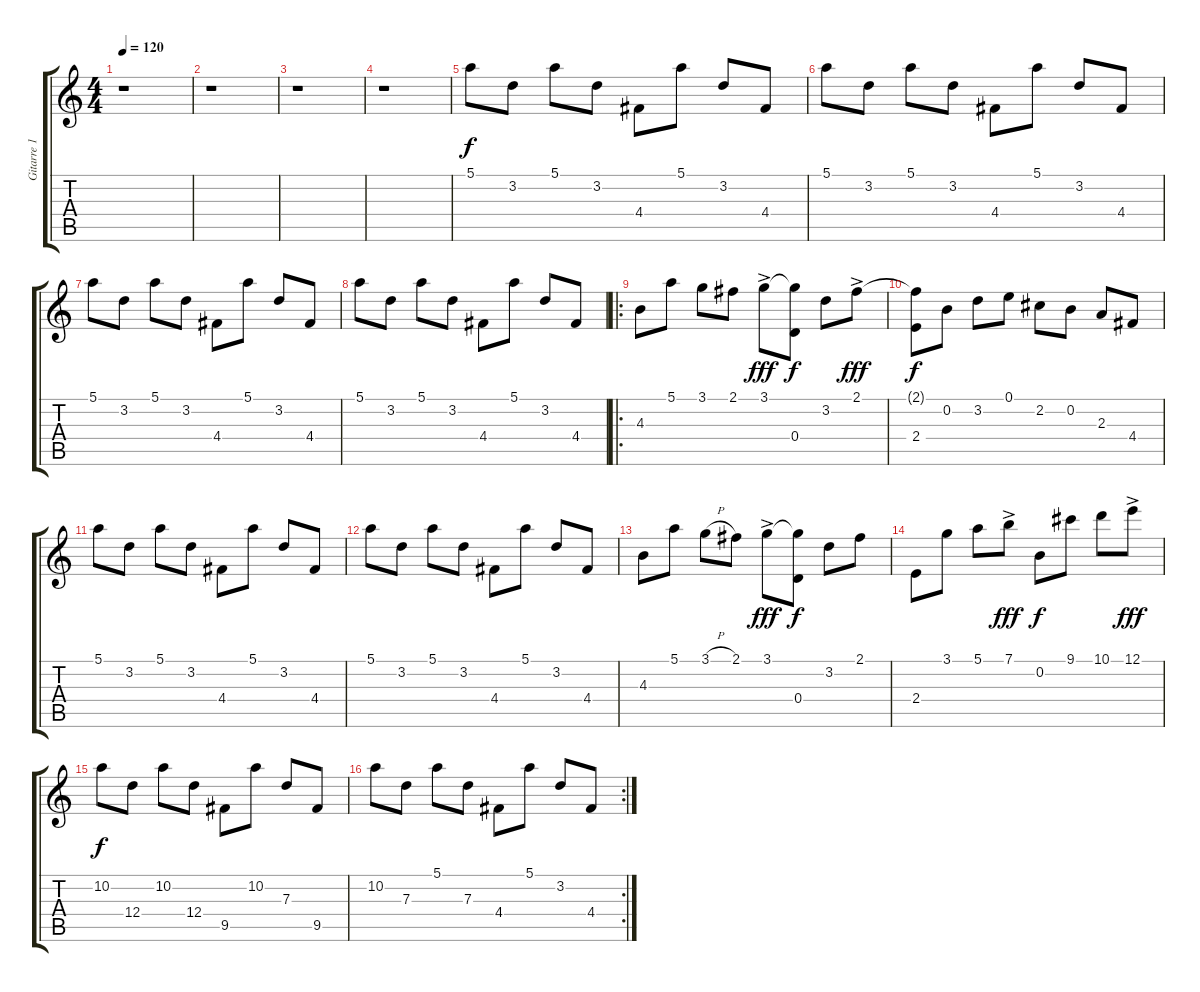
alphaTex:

\track ("Gitarre 1" "Gitarre 1") {instrument electricguitarjazz}
\staff {score tabs}
\tuning (E4 B3 G3 D3 A2 E2) {hide}
\ts (4 4)
\tempo 120
\clef g2
\ks c
r.1{dy f instrument electricguitarjazz} |
r.1 |
r.1 |
r.1 |
5.1.8 3.2.8 5.1.8 3.2.8 4.4.8 5.1.8 3.2.8 4.4.8 |
5.1.8 3.2.8 5.1.8 3.2.8 4.4.8 5.1.8 3.2.8 4.4.8 |
5.1.8 3.2.8 5.1.8 3.2.8 4.4.8 5.1.8 3.2.8 4.4.8 |
5.1.8 3.2.8 5.1.8 3.2.8 4.4.8 5.1.8 3.2.8 4.4.8 |
\ro
4.3.8 5.1.8 3.1.8 2.1.8 3.1{ac}.8{dy fff} (3.1{t} 0.4).8{dy f} 3.2.8 2.1{ac}.8{dy fff} |
(2.1{t} 2.4).8{dy f} 0.2.8 3.2.8 0.1.8 2.2.8 0.2.8 2.3.8 4.4.8 |
5.1.8 3.2.8 5.1.8 3.2.8 4.4.8 5.1.8 3.2.8 4.4.8 |
5.1.8 3.2.8 5.1.8 3.2.8 4.4.8 5.1.8 3.2.8 4.4.8 |
4.3.8 5.1.8 3.1{h}.8 2.1.8 3.1{ac}.8{dy fff} (3.1{t} 0.4).8{dy f} 3.2.8 2.1.8 |
2.4.8 3.1.8 5.1.8 7.1{ac}.8{dy fff} 0.2.8{dy f} 9.1.8 10.1.8 12.1{ac}.8{dy fff} |
10.2.8{dy f} 12.4.8 10.2.8 12.4.8 9.5.8 10.2.8 7.3.8 9.5.8 |
\rc 2
10.2.8 7.3.8 5.1.8 7.3.8 4.4.8 5.1.8 3.2.8 4.4.8
